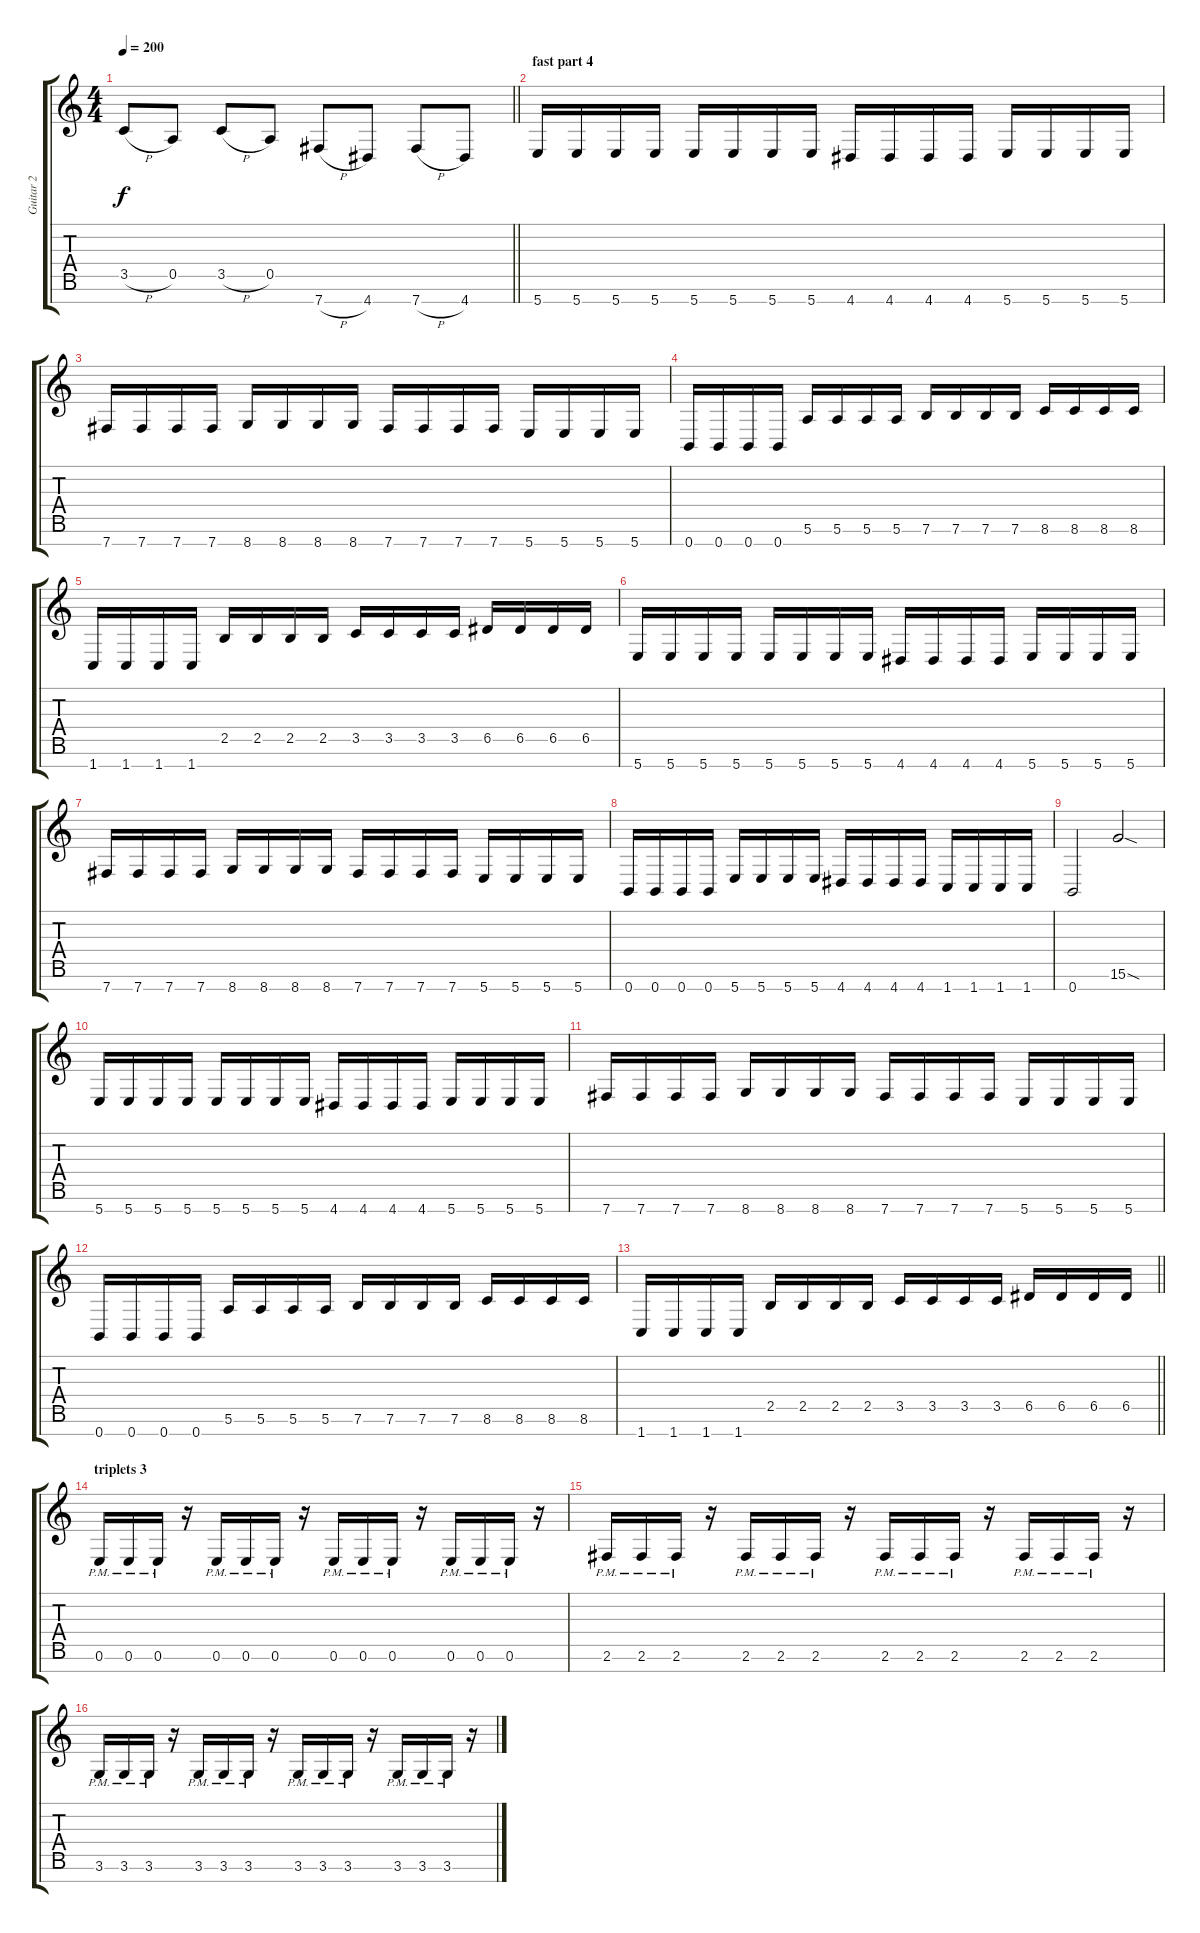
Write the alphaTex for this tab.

\track ("Guitar 2" "Guitar 2") {instrument distortionguitar}
\staff {score tabs}
\tuning (E4 B3 G3 D3 A2 E2 B1) {hide}
\ts (4 4)
\tempo 200
\clef g2
\barLineRight lightlight
\ks c
3.5{h}.8{dy f} 0.5.8 3.5{h}.8 0.5.8 7.7{h}.8 4.7.8 7.7{h}.8 4.7.8 |
\section ("" "fast part 4")
5.7.16 5.7.16 5.7.16 5.7.16 5.7.16 5.7.16 5.7.16 5.7.16 4.7.16 4.7.16 4.7.16 4.7.16 5.7.16 5.7.16 5.7.16 5.7.16 |
7.7.16 7.7.16 7.7.16 7.7.16 8.7.16 8.7.16 8.7.16 8.7.16 7.7.16 7.7.16 7.7.16 7.7.16 5.7.16 5.7.16 5.7.16 5.7.16 |
0.7.16 0.7.16 0.7.16 0.7.16 5.6.16 5.6.16 5.6.16 5.6.16 7.6.16 7.6.16 7.6.16 7.6.16 8.6.16 8.6.16 8.6.16 8.6.16 |
1.7.16 1.7.16 1.7.16 1.7.16 2.5.16 2.5.16 2.5.16 2.5.16 3.5.16 3.5.16 3.5.16 3.5.16 6.5.16 6.5.16 6.5.16 6.5.16 |
5.7.16 5.7.16 5.7.16 5.7.16 5.7.16 5.7.16 5.7.16 5.7.16 4.7.16 4.7.16 4.7.16 4.7.16 5.7.16 5.7.16 5.7.16 5.7.16 |
7.7.16 7.7.16 7.7.16 7.7.16 8.7.16 8.7.16 8.7.16 8.7.16 7.7.16 7.7.16 7.7.16 7.7.16 5.7.16 5.7.16 5.7.16 5.7.16 |
0.7.16 0.7.16 0.7.16 0.7.16 5.7.16 5.7.16 5.7.16 5.7.16 4.7.16 4.7.16 4.7.16 4.7.16 1.7.16 1.7.16 1.7.16 1.7.16 |
0.7.2 15.6{sod}.2 |
5.7.16 5.7.16 5.7.16 5.7.16 5.7.16 5.7.16 5.7.16 5.7.16 4.7.16 4.7.16 4.7.16 4.7.16 5.7.16 5.7.16 5.7.16 5.7.16 |
7.7.16 7.7.16 7.7.16 7.7.16 8.7.16 8.7.16 8.7.16 8.7.16 7.7.16 7.7.16 7.7.16 7.7.16 5.7.16 5.7.16 5.7.16 5.7.16 |
0.7.16 0.7.16 0.7.16 0.7.16 5.6.16 5.6.16 5.6.16 5.6.16 7.6.16 7.6.16 7.6.16 7.6.16 8.6.16 8.6.16 8.6.16 8.6.16 |
\barLineRight lightlight
1.7.16 1.7.16 1.7.16 1.7.16 2.5.16 2.5.16 2.5.16 2.5.16 3.5.16 3.5.16 3.5.16 3.5.16 6.5.16 6.5.16 6.5.16 6.5.16 |
\section ("" "triplets 3")
0.6{pm}.16 0.6{pm}.16 0.6{pm}.16 r.16 0.6{pm}.16 0.6{pm}.16 0.6{pm}.16 r.16 0.6{pm}.16 0.6{pm}.16 0.6{pm}.16 r.16 0.6{pm}.16 0.6{pm}.16 0.6{pm}.16 r.16 |
2.6{pm}.16 2.6{pm}.16 2.6{pm}.16 r.16 2.6{pm}.16 2.6{pm}.16 2.6{pm}.16 r.16 2.6{pm}.16 2.6{pm}.16 2.6{pm}.16 r.16 2.6{pm}.16 2.6{pm}.16 2.6{pm}.16 r.16 |
3.6{pm}.16 3.6{pm}.16 3.6{pm}.16 r.16 3.6{pm}.16 3.6{pm}.16 3.6{pm}.16 r.16 3.6{pm}.16 3.6{pm}.16 3.6{pm}.16 r.16 3.6{pm}.16 3.6{pm}.16 3.6{pm}.16 r.16
